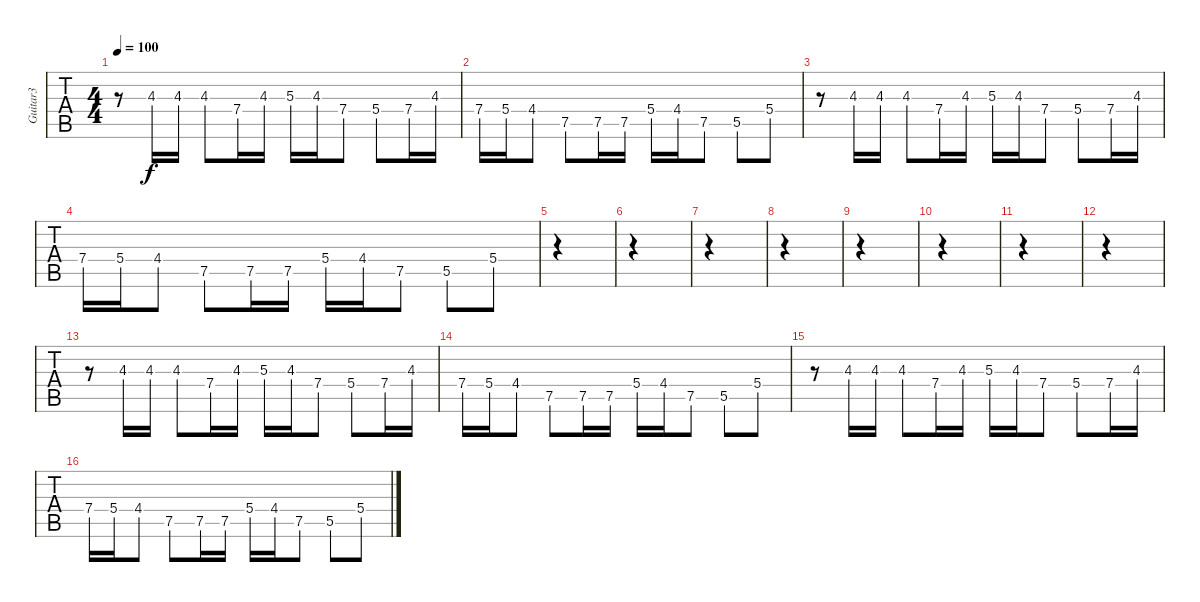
\track ("Guitar3" "Guitar3") {instrument acousticguitarsteel}
\staff {tabs}
\tuning (E4 B3 G3 D3 A2 E2) {hide}
\ts (4 4)
\tempo 100
\clef g2
\ks c
r.8{dy f} 4.3.16 4.3.16 4.3.8 7.4.16 4.3.16 5.3.16 4.3.16 7.4.8 5.4.8 7.4.16 4.3.16 |
7.4.16 5.4.16 4.4.8 7.5.8 7.5.16 7.5.16 5.4.16 4.4.16 7.5.8 5.5.8 5.4.8 |
r.8 4.3.16 4.3.16 4.3.8 7.4.16 4.3.16 5.3.16 4.3.16 7.4.8 5.4.8 7.4.16 4.3.16 |
7.4.16 5.4.16 4.4.8 7.5.8 7.5.16 7.5.16 5.4.16 4.4.16 7.5.8 5.5.8 5.4.8 |
|
|
|
|
|
|
|
|
r.8 4.3.16 4.3.16 4.3.8 7.4.16 4.3.16 5.3.16 4.3.16 7.4.8 5.4.8 7.4.16 4.3.16 |
7.4.16 5.4.16 4.4.8 7.5.8 7.5.16 7.5.16 5.4.16 4.4.16 7.5.8 5.5.8 5.4.8 |
r.8 4.3.16 4.3.16 4.3.8 7.4.16 4.3.16 5.3.16 4.3.16 7.4.8 5.4.8 7.4.16 4.3.16 |
7.4.16 5.4.16 4.4.8 7.5.8 7.5.16 7.5.16 5.4.16 4.4.16 7.5.8 5.5.8 5.4.8
